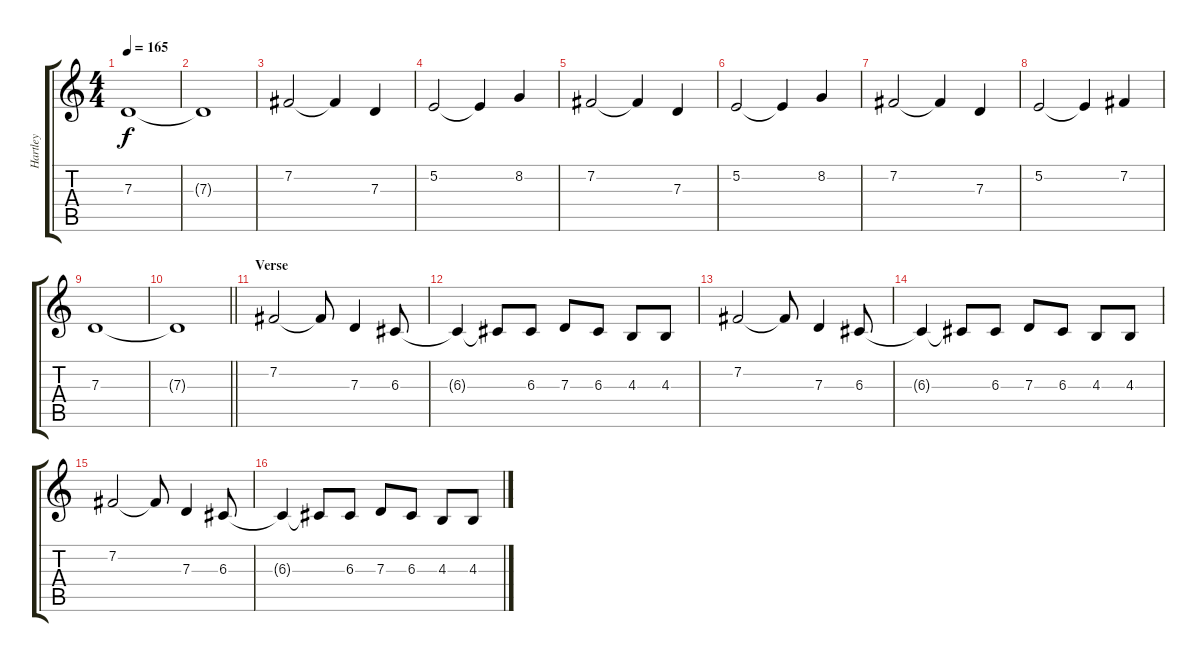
\track ("Hartley" "Hartley") {instrument acousticgrandpiano}
\staff {score tabs}
\tuning (E4 B3 G3 D3 A2 E2) {hide}
\ts (4 4)
\tempo 165
\clef g2
\ks c
7.3.1{dy f} |
7.3{t}.1 |
7.2.2 7.2{t}.4 7.3.4 |
5.2.2 5.2{t}.4 8.2.4 |
7.2.2 7.2{t}.4 7.3.4 |
5.2.2 5.2{t}.4 8.2.4 |
7.2.2 7.2{t}.4 7.3.4 |
5.2.2 5.2{t}.4 7.2.4 |
7.3.1 |
\barLineRight lightlight
7.3{t}.1 |
\section ("" "Verse")
7.2.2 7.2{t}.8 7.3.4 6.3.8 |
6.3{t}.4 6.3{t}.8 6.3.8 7.3.8 6.3.8 4.3.8 4.3.8 |
7.2.2 7.2{t}.8 7.3.4 6.3.8 |
6.3{t}.4 6.3{t}.8 6.3.8 7.3.8 6.3.8 4.3.8 4.3.8 |
7.2.2 7.2{t}.8 7.3.4 6.3.8 |
6.3{t}.4 6.3{t}.8 6.3.8 7.3.8 6.3.8 4.3.8 4.3.8
